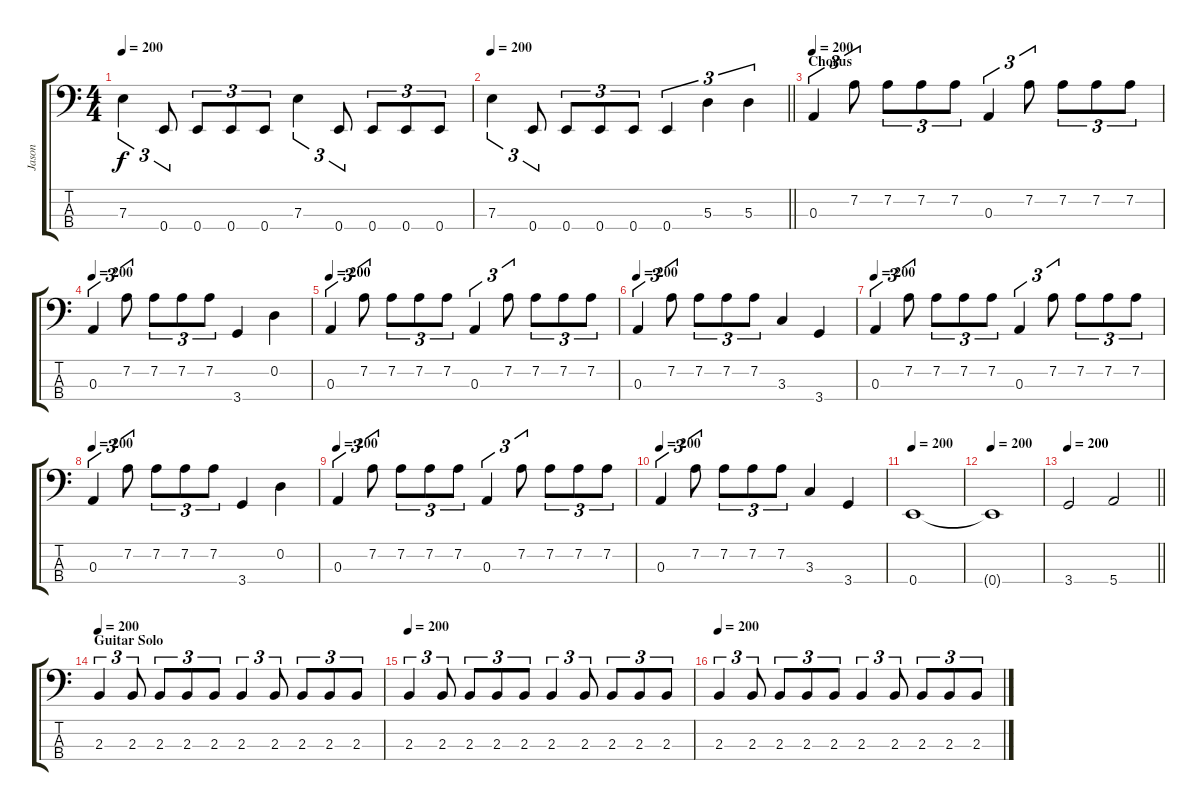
\track ("Jason" "Jason") {instrument electricbassfinger}
\staff {score tabs}
\tuning (G2 D2 A1 E1) {hide}
\ts (4 4)
\tempo 200
\clef f4
\ks c
7.3.4{tu (3 2) dy f} 0.4.8{tu (3 2)} 0.4.8{tu (3 2)} 0.4.8{tu (3 2)} 0.4.8{tu (3 2)} 7.3.4{tu (3 2)} 0.4.8{tu (3 2)} 0.4.8{tu (3 2)} 0.4.8{tu (3 2)} 0.4.8{tu (3 2)} |
\tempo 200
\barLineRight lightlight
7.3.4{tu (3 2)} 0.4.8{tu (3 2)} 0.4.8{tu (3 2)} 0.4.8{tu (3 2)} 0.4.8{tu (3 2)} 0.4.4{tu (3 2)} 5.3.4{tu (3 2)} 5.3.4{tu (3 2)} |
\section ("" "Chorus")
\tempo 200
0.3.4{tu (3 2)} 7.2.8{tu (3 2)} 7.2.8{tu (3 2)} 7.2.8{tu (3 2)} 7.2.8{tu (3 2)} 0.3.4{tu (3 2)} 7.2.8{tu (3 2)} 7.2.8{tu (3 2)} 7.2.8{tu (3 2)} 7.2.8{tu (3 2)} |
\tempo 200
0.3.4{tu (3 2)} 7.2.8{tu (3 2)} 7.2.8{tu (3 2)} 7.2.8{tu (3 2)} 7.2.8{tu (3 2)} 3.4.4 0.2.4 |
\tempo 200
0.3.4{tu (3 2)} 7.2.8{tu (3 2)} 7.2.8{tu (3 2)} 7.2.8{tu (3 2)} 7.2.8{tu (3 2)} 0.3.4{tu (3 2)} 7.2.8{tu (3 2)} 7.2.8{tu (3 2)} 7.2.8{tu (3 2)} 7.2.8{tu (3 2)} |
\tempo 200
0.3.4{tu (3 2)} 7.2.8{tu (3 2)} 7.2.8{tu (3 2)} 7.2.8{tu (3 2)} 7.2.8{tu (3 2)} 3.3.4 3.4.4 |
\tempo 200
0.3.4{tu (3 2)} 7.2.8{tu (3 2)} 7.2.8{tu (3 2)} 7.2.8{tu (3 2)} 7.2.8{tu (3 2)} 0.3.4{tu (3 2)} 7.2.8{tu (3 2)} 7.2.8{tu (3 2)} 7.2.8{tu (3 2)} 7.2.8{tu (3 2)} |
\tempo 200
0.3.4{tu (3 2)} 7.2.8{tu (3 2)} 7.2.8{tu (3 2)} 7.2.8{tu (3 2)} 7.2.8{tu (3 2)} 3.4.4 0.2.4 |
\tempo 200
0.3.4{tu (3 2)} 7.2.8{tu (3 2)} 7.2.8{tu (3 2)} 7.2.8{tu (3 2)} 7.2.8{tu (3 2)} 0.3.4{tu (3 2)} 7.2.8{tu (3 2)} 7.2.8{tu (3 2)} 7.2.8{tu (3 2)} 7.2.8{tu (3 2)} |
\tempo 200
0.3.4{tu (3 2)} 7.2.8{tu (3 2)} 7.2.8{tu (3 2)} 7.2.8{tu (3 2)} 7.2.8{tu (3 2)} 3.3.4 3.4.4 |
\tempo 200
0.4.1 |
\tempo 200
0.4{t}.1 |
\tempo 200
\barLineRight lightlight
3.4.2 5.4.2 |
\section ("" "Guitar Solo")
\tempo 200
2.3.4{tu (3 2)} 2.3.8{tu (3 2)} 2.3.8{tu (3 2)} 2.3.8{tu (3 2)} 2.3.8{tu (3 2)} 2.3.4{tu (3 2)} 2.3.8{tu (3 2)} 2.3.8{tu (3 2)} 2.3.8{tu (3 2)} 2.3.8{tu (3 2)} |
\tempo 200
2.3.4{tu (3 2)} 2.3.8{tu (3 2)} 2.3.8{tu (3 2)} 2.3.8{tu (3 2)} 2.3.8{tu (3 2)} 2.3.4{tu (3 2)} 2.3.8{tu (3 2)} 2.3.8{tu (3 2)} 2.3.8{tu (3 2)} 2.3.8{tu (3 2)} |
\tempo 200
2.3.4{tu (3 2)} 2.3.8{tu (3 2)} 2.3.8{tu (3 2)} 2.3.8{tu (3 2)} 2.3.8{tu (3 2)} 2.3.4{tu (3 2)} 2.3.8{tu (3 2)} 2.3.8{tu (3 2)} 2.3.8{tu (3 2)} 2.3.8{tu (3 2)}
